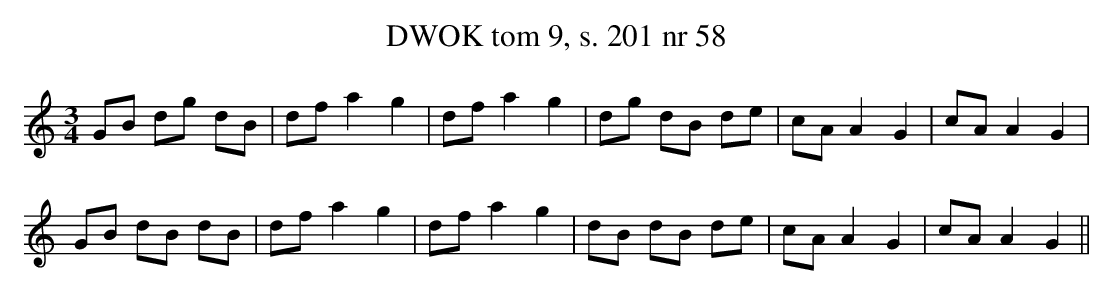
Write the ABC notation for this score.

X:1
T:DWOK tom 9, s. 201 nr 58
L:1/16
M:3/4
K:C
G2B2 d2g2 d2B2|d2f2 a4 g4|d2f2 a4 g4|d2g2 d2B2 d2e2|c2A2 A4 G4|c2A2 A4 G4|
G2B2 d2B2 d2B2|d2f2 a4 g4|d2f2 a4 g4|d2B2 d2B2 d2e2|c2A2 A4 G4|c2A2 A4 G4||
